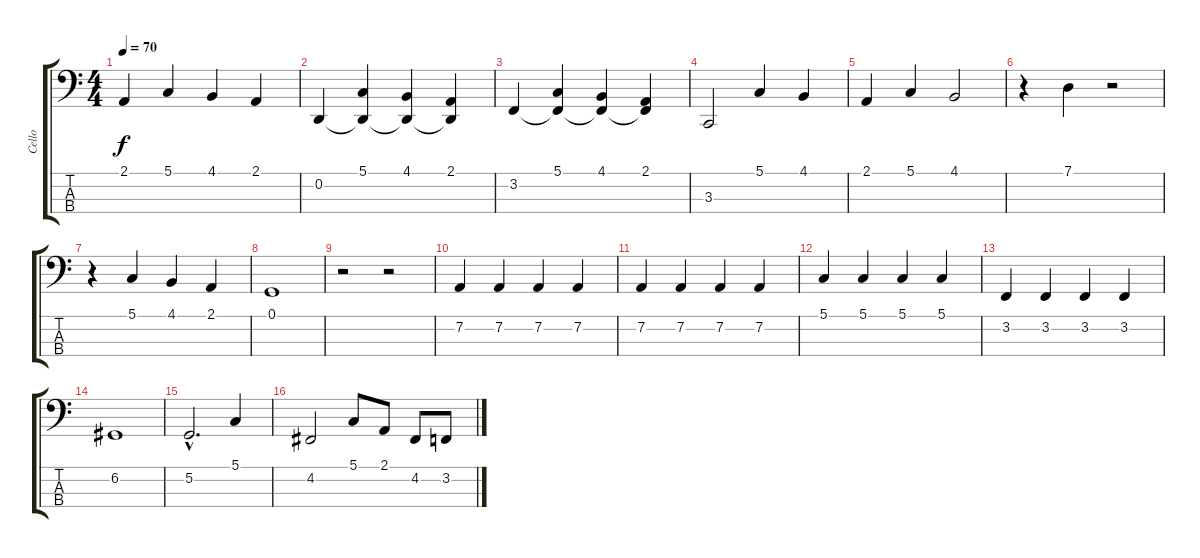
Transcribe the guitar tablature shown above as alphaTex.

\track ("Cello" "Cello") {instrument cello}
\staff {score tabs}
\tuning (G2 D2 A1 E1) {hide}
\ts (4 4)
\tempo 70
\clef f4
\ks c
2.1.4{dy f} 5.1.4 4.1.4 2.1.4 |
0.2.4 (5.1 0.2{t}).4 (4.1 0.2{t}).4 (2.1 0.2{t}).4 |
3.2.4 (5.1 3.2{t}).4 (4.1 3.2{t}).4 (2.1 3.2{t}).4 |
3.3.2 5.1.4 4.1.4 |
2.1.4 5.1.4 4.1.2 |
r.4 7.1.4 r.2 |
r.4 5.1.4 4.1.4 2.1.4 |
0.1.1 |
r.2 r.2 |
7.2.4 7.2.4 7.2.4 7.2.4 |
7.2.4 7.2.4 7.2.4 7.2.4 |
5.1.4 5.1.4 5.1.4 5.1.4 |
3.2.4 3.2.4 3.2.4 3.2.4 |
6.2.1 |
5.2{hac}.2{d} 5.1.4 |
4.2.2 5.1.8 2.1.8 4.2.8 3.2.8
